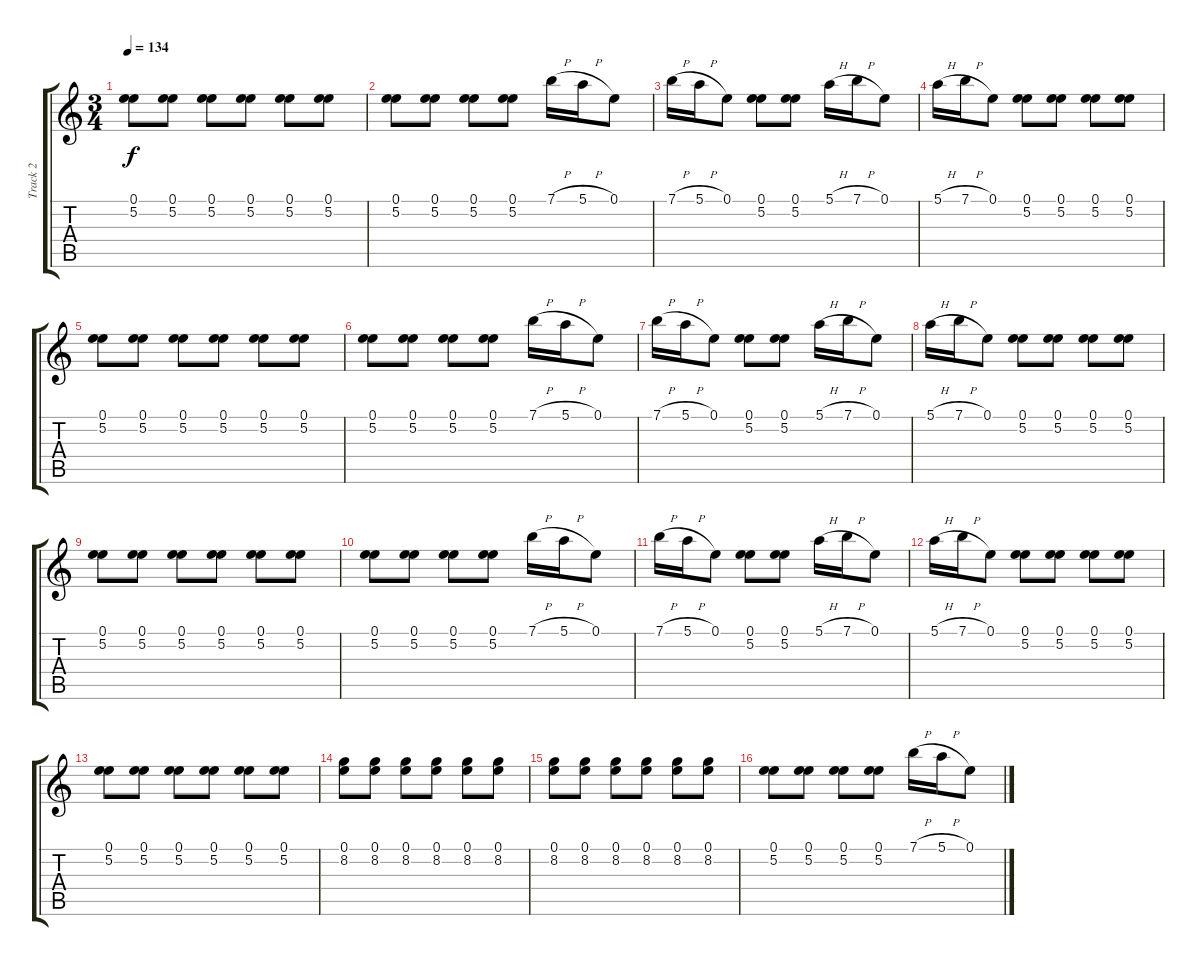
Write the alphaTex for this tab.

\track ("Track 2" "Track 2") {instrument distortionguitar}
\staff {score tabs}
\tuning (E4 B3 G3 D3 A2 E2) {hide}
\ts (3 4)
\tempo 134
\clef g2
\ks c
(0.1 5.2).8{dy f} (0.1 5.2).8 (0.1 5.2).8 (0.1 5.2).8 (0.1 5.2).8 (0.1 5.2).8 |
(0.1 5.2).8 (0.1 5.2).8 (0.1 5.2).8 (0.1 5.2).8 7.1{h}.16 5.1{h}.16 0.1.8 |
7.1{h}.16 5.1{h}.16 0.1.8 (0.1 5.2).8 (0.1 5.2).8 5.1{h}.16 7.1{h}.16 0.1.8 |
5.1{h}.16 7.1{h}.16 0.1.8 (0.1 5.2).8 (0.1 5.2).8 (0.1 5.2).8 (0.1 5.2).8 |
(0.1 5.2).8 (0.1 5.2).8 (0.1 5.2).8 (0.1 5.2).8 (0.1 5.2).8 (0.1 5.2).8 |
(0.1 5.2).8 (0.1 5.2).8 (0.1 5.2).8 (0.1 5.2).8 7.1{h}.16 5.1{h}.16 0.1.8 |
7.1{h}.16 5.1{h}.16 0.1.8 (0.1 5.2).8 (0.1 5.2).8 5.1{h}.16 7.1{h}.16 0.1.8 |
5.1{h}.16 7.1{h}.16 0.1.8 (0.1 5.2).8 (0.1 5.2).8 (0.1 5.2).8 (0.1 5.2).8 |
(0.1 5.2).8 (0.1 5.2).8 (0.1 5.2).8 (0.1 5.2).8 (0.1 5.2).8 (0.1 5.2).8 |
(0.1 5.2).8 (0.1 5.2).8 (0.1 5.2).8 (0.1 5.2).8 7.1{h}.16 5.1{h}.16 0.1.8 |
7.1{h}.16 5.1{h}.16 0.1.8 (0.1 5.2).8 (0.1 5.2).8 5.1{h}.16 7.1{h}.16 0.1.8 |
5.1{h}.16 7.1{h}.16 0.1.8 (0.1 5.2).8 (0.1 5.2).8 (0.1 5.2).8 (0.1 5.2).8 |
(0.1 5.2).8 (0.1 5.2).8 (0.1 5.2).8 (0.1 5.2).8 (0.1 5.2).8 (0.1 5.2).8 |
(0.1 8.2).8 (0.1 8.2).8 (0.1 8.2).8 (0.1 8.2).8 (0.1 8.2).8 (0.1 8.2).8 |
(0.1 8.2).8 (0.1 8.2).8 (0.1 8.2).8 (0.1 8.2).8 (0.1 8.2).8 (0.1 8.2).8 |
(0.1 5.2).8 (0.1 5.2).8 (0.1 5.2).8 (0.1 5.2).8 7.1{h}.16 5.1{h}.16 0.1.8
